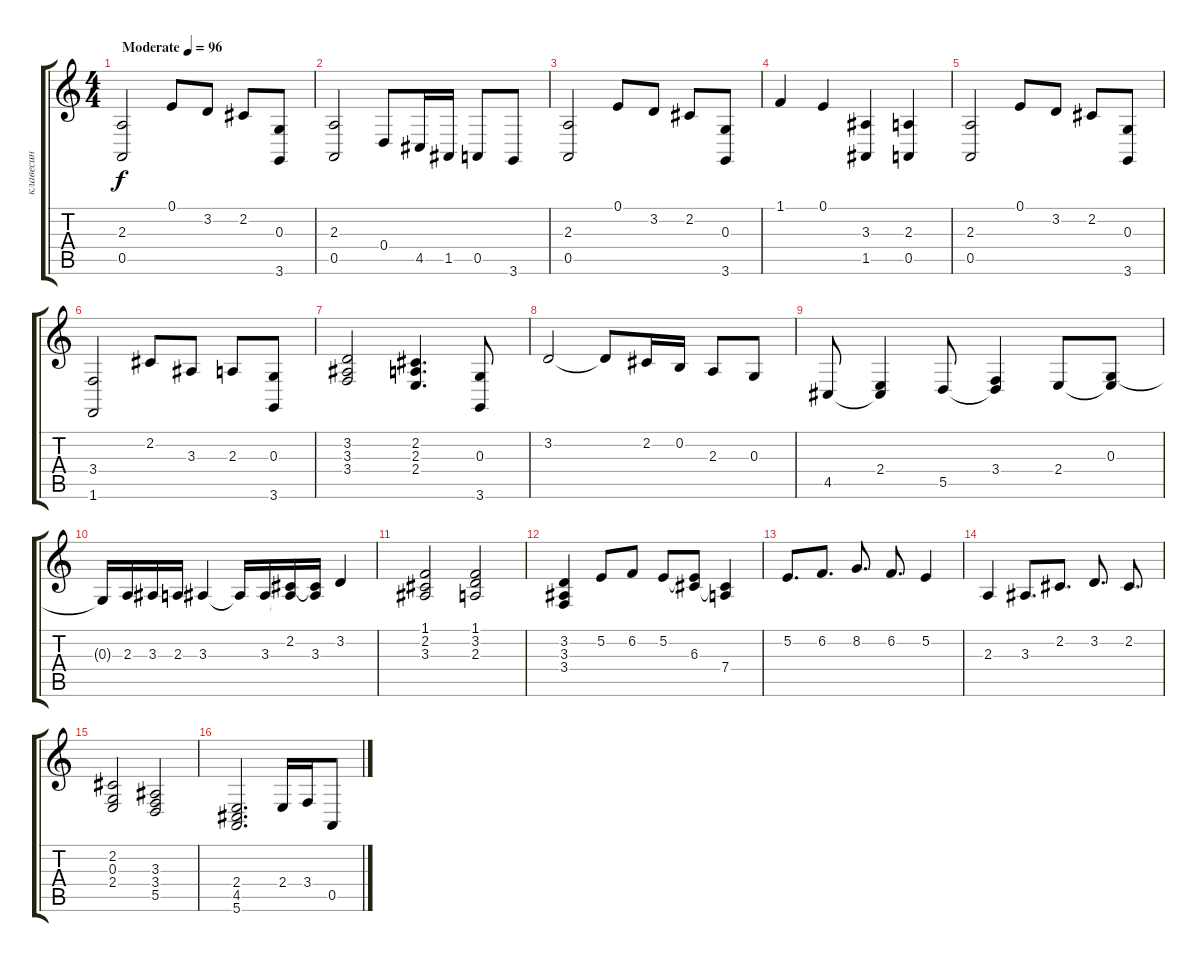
\track ("клавесин" "клавесин") {instrument harpsichord}
\staff {score tabs}
\tuning (E4 B3 G3 D3 A2 E2) {hide}
\ts (4 4)
\tempo (96 "Moderate")
\clef g2
\ks c
(2.3 0.5).2{dy f instrument harpsichord} 0.1.8 3.2.8 2.2.8 (0.3 3.6).8 |
(2.3 0.5).2 0.4.8 4.5.16 1.5.16 0.5.8 3.6.8 |
(2.3 0.5).2 0.1.8 3.2.8 2.2.8 (0.3 3.6).8 |
1.1.4 0.1.4 (3.3 1.5).4 (2.3 0.5).4 |
(2.3 0.5).2 0.1.8 3.2.8 2.2.8 (0.3 3.6).8 |
(3.4 1.6).2 2.2.8 3.3.8 2.3.8 (0.3 3.6).8 |
(3.2 3.3 3.4).2 (2.2 2.3 2.4).4{d} (0.3 3.6).8 |
3.2.2 3.2{t}.8 2.2.16 0.2.16 2.3.8 0.3.8 |
4.5.8 (2.4 4.5{t}).4 5.5.8 (3.4 5.5{t}).4 2.4.8 (0.3 2.4{t}).8 |
0.3{t}.16 2.3.16 3.3.16 2.3.16 3.3.4 3.3{t}.16 3.3.16 (2.2 3.3{t}).16 (2.2{t} 3.3).16 3.2.4 |
(1.1 2.2 3.3).2 (1.1 3.2 2.3).2 |
(3.2 3.3 3.4).4 5.2.8 6.2.8 5.2.8 (5.2{t} 6.3).8 (6.3{t} 7.4).4 |
5.2.8{d} 6.2.8{d} 8.2.8{d} 6.2.8{d} 5.2.4 |
2.3.4 3.3.8{d} 2.2.8{d} 3.2.8{d} 2.2.8{d} |
(2.2 0.3 2.4).2 (3.3 3.4 5.5).2 |
(2.4 4.5 5.6).2{d} 2.4.16 3.4.16 0.5.8
